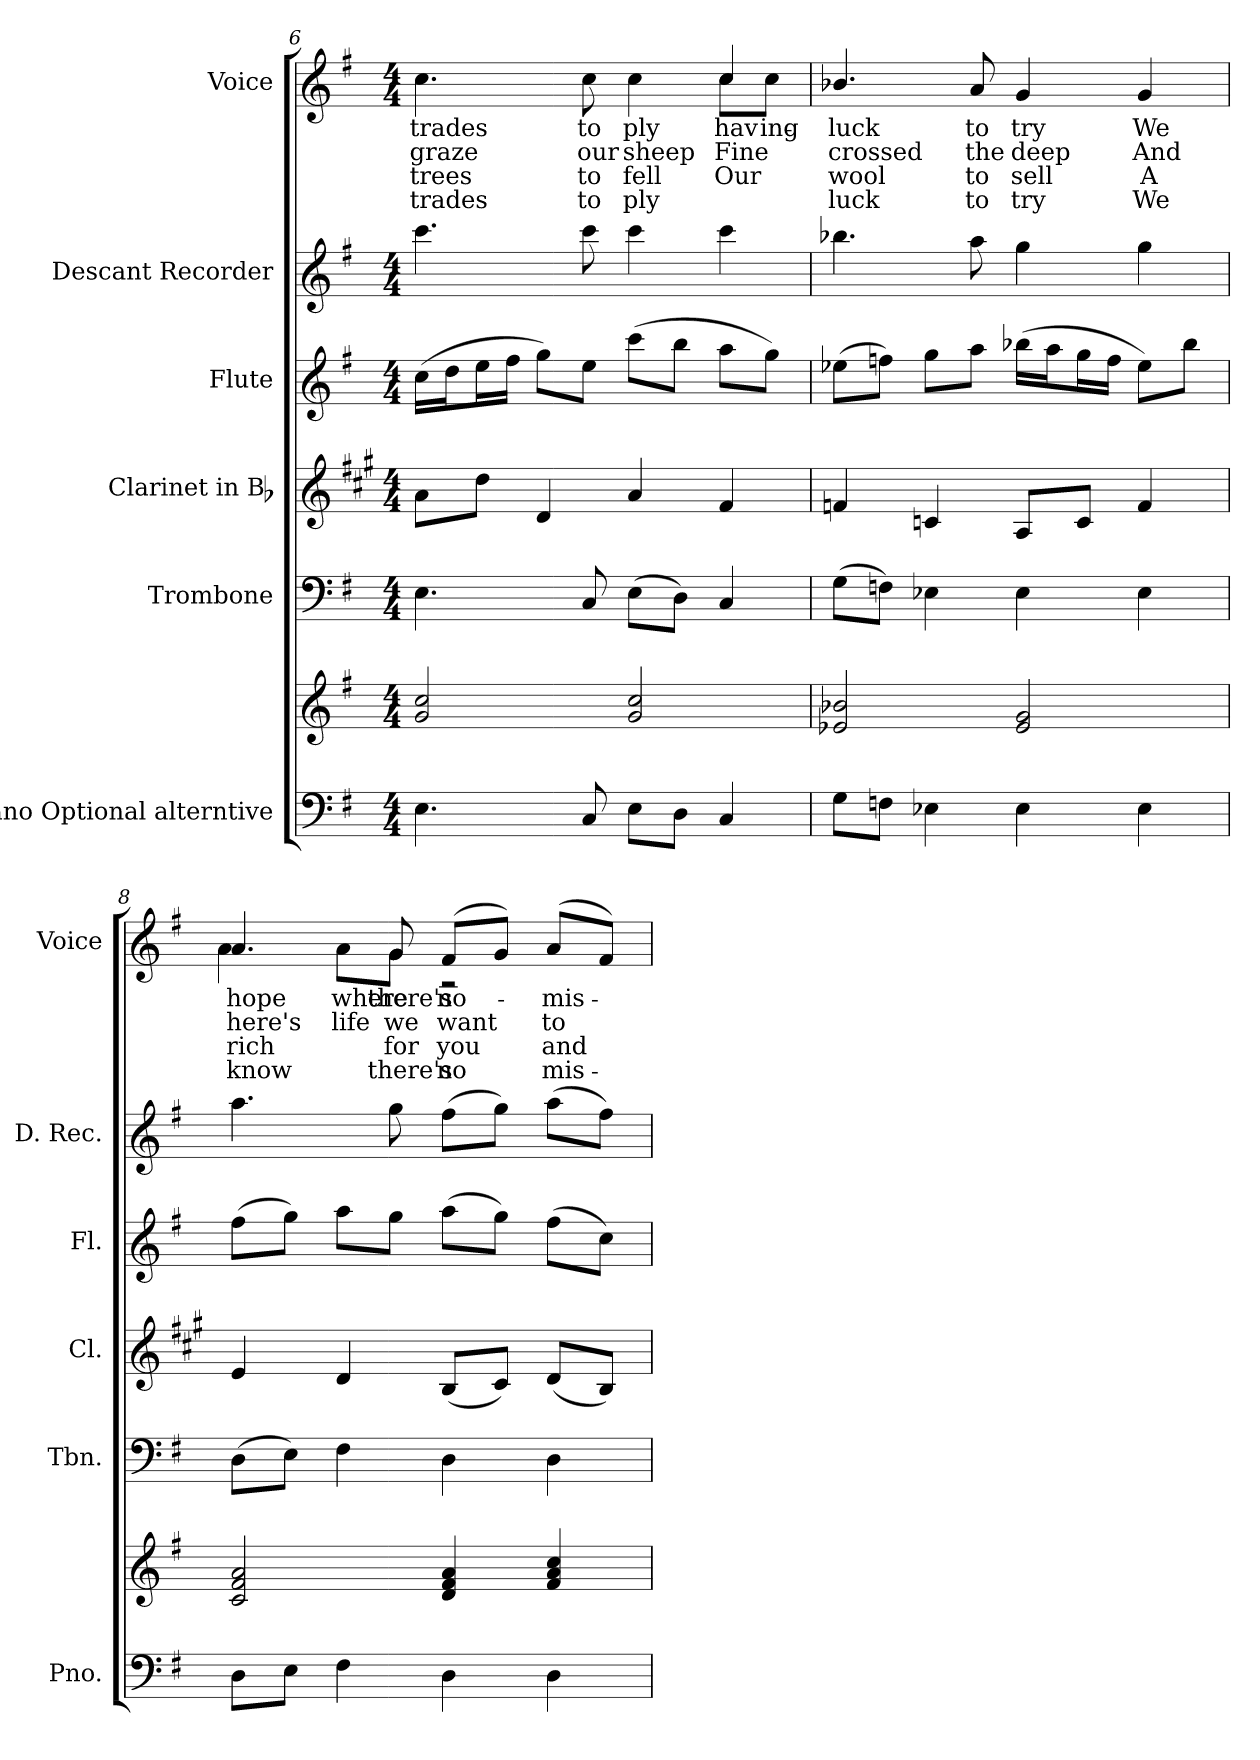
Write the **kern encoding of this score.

**kern	**kern	**kern	**kern	**kern	**kern	**kern	**text	**text	**text	**text
*part6	*part6	*part5	*part4	*part3	*part2	*part1	*part1	*part1	*part1	*part1
*staff7	*staff6	*staff5	*staff4	*staff3	*staff2	*staff1	*staff1	*staff1	*staff1	*staff1
*I"Piano Optional alterntive	*	*I"Trombone	*I"Clarinet in Bb	*I"Flute	*I"Descant Recorder	*I"Voice	*	*	*	*
*I'Pno.	*	*I'Tbn.	*I'Cl.	*I'Fl.	*I'D. Rec.	*I'Voice	*	*	*	*
*clefF4	*clefG2	*clefF4	*clefG2	*clefG2	*clefG2	*clefG2	*	*	*	*
*	*	*	*ITrd1c2	*	*ITrd-7c-12	*	*	*	*	*
*k[f#]	*k[f#]	*k[f#]	*k[f#]	*k[f#]	*k[f#]	*k[f#]	*	*	*	*
*G:	*G:	*G:	*G:	*G:	*G:	*G:	*	*	*	*
*M4/4	*M4/4	*M4/4	*M4/4	*M4/4	*M4/4	*M4/4	*	*	*	*
=6	=6	=6	=6	=6	=6	=6	=6	=6	=6	=6
!	!	!	!	!	!	!	!LO:LY:b:color=#000000	!LO:LY:b:color=#000000	!LO:LY:b:color=#000000	!LO:LY:b:color=#000000
*	*	*	*	*	*	*^	*	*	*	*
4.Ei\	2gi/ 2cci	4.Ei\	8gi\L	(16cci\LL	4.cccci\	4.cci\	2.ryy	trades	graze	trees	trades
.	.	.	.	16ddi\J	.	.	.	.	.	.	.
.	.	.	8cci\J	16eei\L	.	.	.	.	.	.	.
.	.	.	.	16ff#i\JJ	.	.	.	.	.	.	.
.	.	.	4ci/	8ggi\L)	.	.	.	.	.	.	.
!	!	!	!	!	!	!	!	!LO:LY:b:color=#000000	!LO:LY:b:color=#000000	!LO:LY:b:color=#000000	!LO:LY:b:color=#000000
8Ci/	.	8Ci/	.	8eei\J	8cccci\	8cci\	.	to	our	to	to
!	!	!	!	!	!	!	!	!LO:LY:b:color=#000000	!LO:LY:b:color=#000000	!LO:LY:b:color=#000000	!LO:LY:b:color=#000000
8Ei\L	2gi/ 2cci	(8Ei\L	4gi/	(8ccci\L	4cccci\	4cci\	.	ply	sheep	fell	ply
8Di\J	.	8Di\J)	.	8bbi\J	.	.	.	.	.	.	.
!	!	!	!	!	!	!	!	!LO:LY:b:color=#000000	!LO:LY:b:color=#000000	!LO:LY:b:color=#000000	!
!	!	!	!	!	!	!	!	!LO:LY:b:color=#000000	!	!	!
4Ci/	.	4Ci/	4ei/	8aai\L	4cccci\	4cci/	8cci\L	hav-	Fine	Our	.
!	!	!	!	!	!	!	!	!LO:LY:b:color=#000000	!	!	!
.	.	.	.	8ggi\J)	.	.	8cci\J	-ing	.	.	.
*	*	*	*	*	*	*v	*v	*	*	*	*
!!LO:PB:g=z
=7	=7	=7	=7	=7	=7	=7	=7	=7	=7	=7
*	*	*	*	*	*	*^	*	*	*	*
!	!	!	!	!	!	!	!	!LO:LY:b:color=#000000	!LO:LY:b:color=#000000	!LO:LY:b:color=#000000	!LO:LY:b:color=#000000
*	*	*	*	*	*	*v	*v	*	*	*	*
8Gi\L	2e-Xi/ 2b-Xi	(8Gi\L	4e-Xi/	(8ee-Xi\L	4.bbb-Xi\	4.b-Xi/	luck	crossed	wool	luck
8Fni\J	.	8Fni\J)	.	8ffni\J)	.	.	.	.	.	.
4E-Xi\	.	4E-Xi\	4B-Xi/	8ggi\L	.	.	.	.	.	.
!	!	!	!	!	!	!	!LO:LY:b:color=#000000	!LO:LY:b:color=#000000	!LO:LY:b:color=#000000	!LO:LY:b:color=#000000
.	.	.	.	8aai\J	8aaai\	8ai/	to	the	to	to
!	!	!	!	!	!	!	!LO:LY:b:color=#000000	!LO:LY:b:color=#000000	!LO:LY:b:color=#000000	!LO:LY:b:color=#000000
4E-i\	2e-i/ 2gi	4E-i\	8Gi/L	(16bb-Xi\LL	4gggi\	4gi/	try	deep	sell	try
.	.	.	.	16aai\J	.	.	.	.	.	.
.	.	.	8B-i/J	16ggi\L	.	.	.	.	.	.
.	.	.	.	16ffi\JJ	.	.	.	.	.	.
!	!	!	!	!	!	!	!LO:LY:b:color=#000000	!LO:LY:b:color=#000000	!LO:LY:b:color=#000000	!LO:LY:b:color=#000000
4E-i\	.	4E-i\	4e-i/	8ee-i\L)	4gggi\	4gi/	We	And	A	We
.	.	.	.	8bb-i\J	.	.	.	.	.	.
=8	=8	=8	=8	=8	=8	=8	=8	=8	=8	=8
!	!	!	!	!	!	!	!LO:LY:b:color=#000000	!LO:LY:b:color=#000000	!LO:LY:b:color=#000000	!LO:LY:b:color=#000000
*	*	*	*	*	*	*^	*	*	*	*
8Di\L	2ci/ 2f#i 2ai	(8Di\L	4di/	(8ff#i\L	4.aaai\	4.ai/	4ai\	hope	here's	rich	know
8Ei\J	.	8Ei\J)	.	8ggi\J)	.	.	.	.	.	.	.
!	!	!	!	!	!	!	!	!LO:LY:b:color=#000000	!LO:LY:b:color=#000000	!	!
4F#i\	.	4F#i\	4ci/	8aai\L	.	.	8ai\L	where	life	.	.
!	!	!	!	!	!	!	!	!LO:LY:b:color=#000000	!LO:LY:b:color=#000000	!LO:LY:b:color=#000000	!LO:LY:b:color=#000000
.	.	.	.	8ggi\J	8gggi\	8gi/	8gi\J	there's	we	for	there's
!	!	!	!	!	!	!	!	!LO:LY:b:color=#000000	!LO:LY:b:color=#000000	!LO:LY:b:color=#000000	!LO:LY:b:color=#000000
4Di\	4di/ 4f#i 4ai	4Di\	(8Ai/L	(8aai\L	(8fff#i\L	(8f#i/L	2r	no-	want	you	no
.	.	.	8Bi/J)	8ggi\J)	8gggi\J)	8gi/J)	.	.	.	.	.
!	!	!	!	!	!	!	!	!LO:LY:b:color=#000000	!LO:LY:b:color=#000000	!LO:LY:b:color=#000000	!LO:LY:b:color=#000000
4Di\	4f#i/ 4ai 4cci	4Di\	(8ci/L	(8ff#i\L	(8aaai\L	(8ai/L	.	-mis-	to	and	mis-
.	.	.	8Ai/J)	8cci\J)	8fff#i\J)	8f#i/J)	.	.	.	.	.
*	*	*	*	*	*	*v	*v	*	*	*	*
=	=	=	=	=	=	=	=	=	=	=
*-	*-	*-	*-	*-	*-	*-	*-	*-	*-	*-
